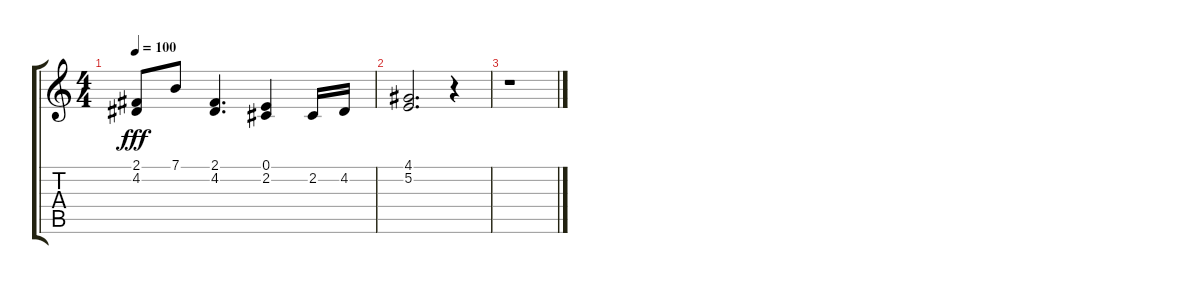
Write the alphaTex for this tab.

\track "" {instrument electricgrandpiano}
\staff {score tabs}
\tuning (E4 B3 G3 D3 A2 E2) {hide}
\ts (4 4)
\tempo 100
\clef g2
\ks c
(2.1 4.2).8{dy fff} 7.1.8 (2.1 4.2).4{d} (0.1 2.2).4 2.2.16 4.2.16 |
(4.1 5.2).2{d} r.4 |
r.1
